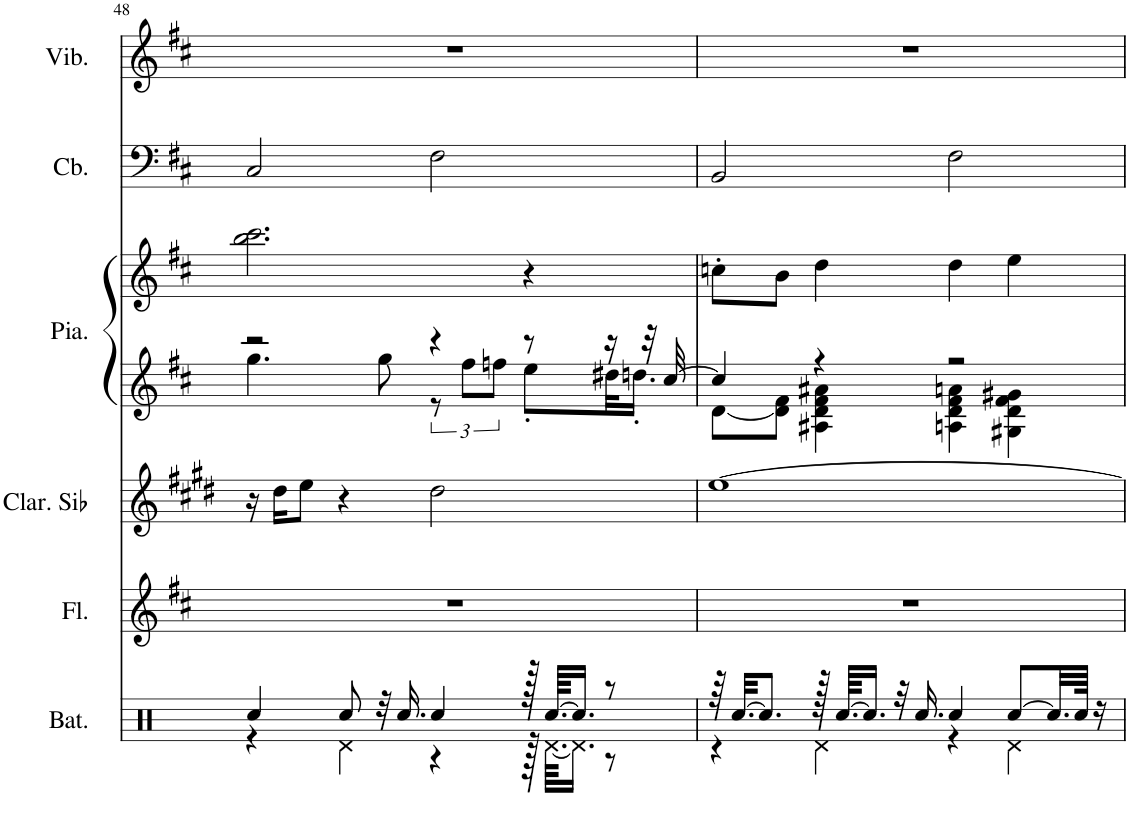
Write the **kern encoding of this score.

**kern	**kern	**kern	**kern	**kern	**kern	**kern
*part6	*part5	*part4	*part3	*part3	*part2	*part1
*staff7	*staff6	*staff5	*staff4	*staff3	*staff2	*staff1
*I"Batterie, Drums	*I"Flûte, Flute	*I"Clarinette en Sib	*I"Piano, Acoustic Grand Piano	*	*I"Contrebasse, Acoustic Bass	*I"Vibraphone, Vibraphone
*I'Bat.	*I'Fl.	*I'Clar. Sib	*I'Pia.	*	*I'Cb.	*I'Vib.
!!LO:PB:g=z
*clefX	*clefG2	*clefG2	*clefF4	*clefF4	*clefF4	*clefG2
*	*	*Trd1c2	*	*	*Trd7c12	*
*k[]	*k[f#c#]	*k[f#c#g#d#]	*k[f#c#]	*k[f#c#]	*k[f#c#]	*k[f#c#]
*M4/4	*M4/4	*M4/4	*M4/4	*M4/4	*M4/4	*M4/4
=48	=48	=48	=48	=48	=48	=48
*^	*	*	*^	*	*	*
4Rcc/	4r	1r	16r	2r	4.gg\	2.bb\ 2.ccc#\	2C#/	1r
.	.	.	16dd#\KL	.	.	.	.	.
.	.	.	8ee\J	.	.	.	.	.
8Rcc/	4Rd\	.	4r	.	.	.	.	.
32r	.	.	.	.	8gg\	.	.	.
16.Rcc/	.	.	.	.	.	.	.	.
4Rcc/	4r	.	2dd#\	4r	12r	.	2F#\	.
.	.	.	.	.	12ff#\L	.	.	.
.	.	.	.	.	12ffn\J	.	.	.
128r	128r	.	.	8r	8ee'\L	4r	.	.
[64.Rcc/KKLL	[64.Rd\KKLL	.	.	.	.	.	.	.
16.Rcc/JJ]	16.Rd\JJ]	.	.	.	.	.	.	.
8r	8r	.	.	16r	32dd#X\KL	.	.	.
.	.	.	.	.	16.ddn'\JJ	.	.	.
.	.	.	.	32r	.	.	.	.
.	.	.	.	[32cc#/	.	.	.	.
=49	=49	=49	=49	=49	=49	=49	=49	=49
64r	4r	1r	[1ee	4cc#/]	[8d\L	8ccn'\L	2BB/	1r
[32.Rcc/KKL	.	.	.	.	.	.	.	.
8.Rcc/J]	.	.	.	.	.	.	.	.
.	.	.	.	.	8d\] 8f#\J	8b\J	.	.
128r	4Rd\	.	.	4r	4A#X\ 4d\ 4f#\ 4a#X\	4dd\	.	.
[64.Rcc/KKLL	.	.	.	.	.	.	.	.
16.Rcc/JJ]	.	.	.	.	.	.	.	.
32r	.	.	.	.	.	.	.	.
16.Rcc/	.	.	.	.	.	.	.	.
4Rcc/	4r	.	.	2r	4An\ 4d\ 4f#\ 4an\	4dd\	2F#\	.
[8Rcc/L	4Rd\	.	.	.	4G#X\ 4d\ 4f#\ 4g#X\	4ee\	.	.
32.Rcc/LL]	.	.	.	.	.	.	.	.
64Rcc/JJJk	.	.	.	.	.	.	.	.
16r	.	.	.	.	.	.	.	.
*v	*v	*	*	*v	*v	*	*	*
=	=	=	=	=	=	=
*-	*-	*-	*-	*-	*-	*-
